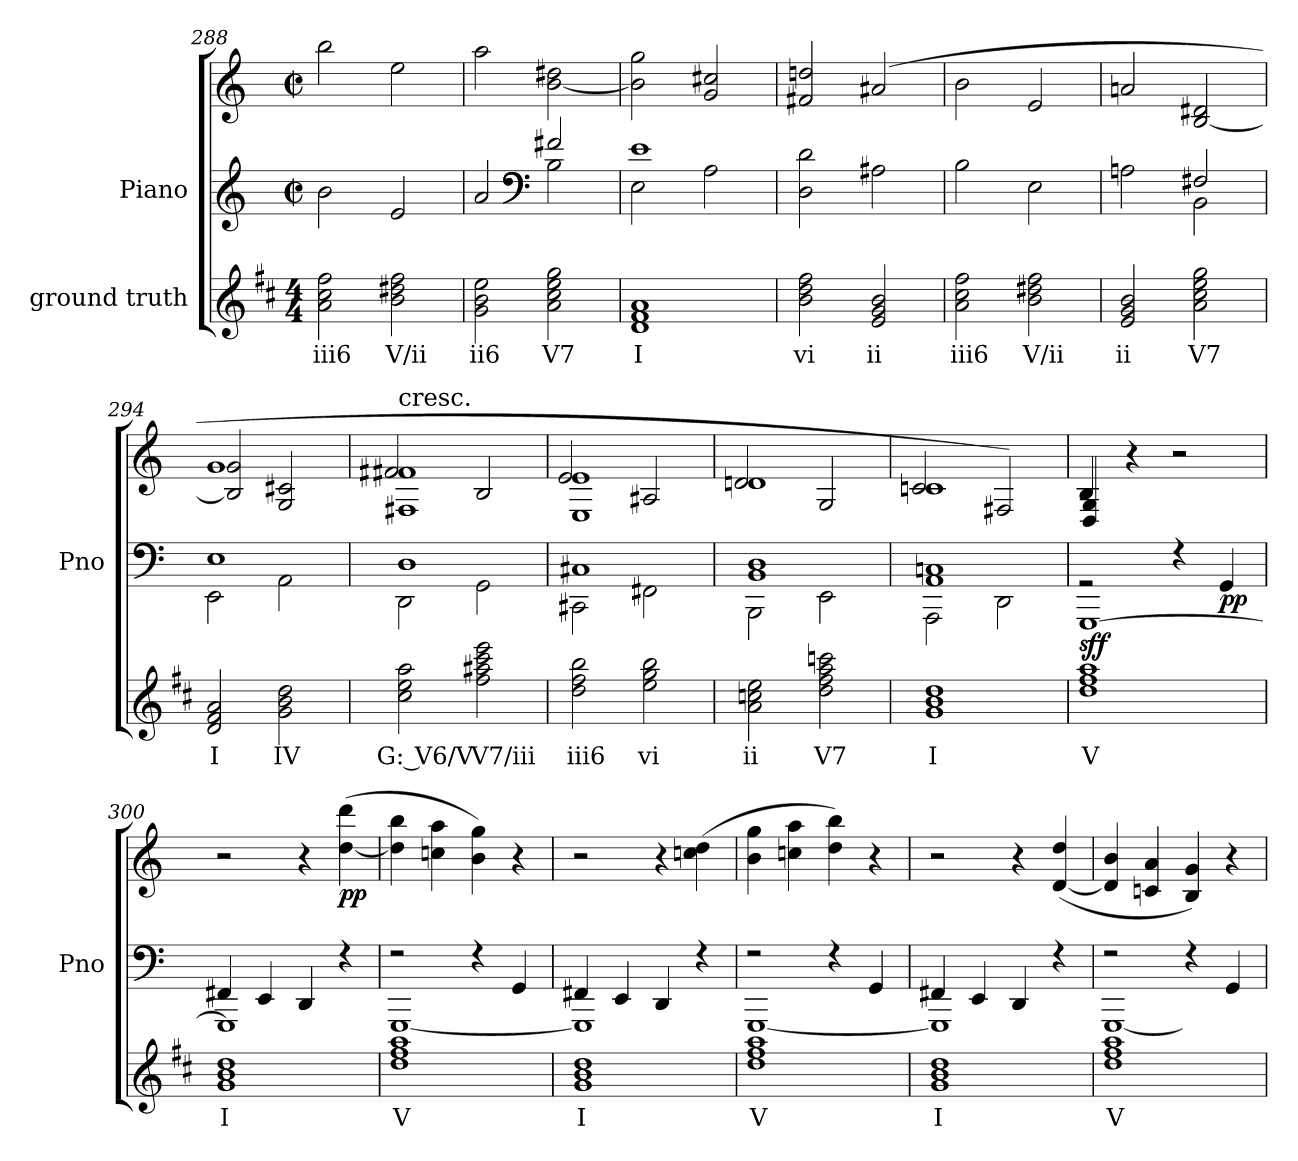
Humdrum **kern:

**kern	**text	**kern	**kern	**dynam
*part2	*part2	*part1	*part1	*part1
*staff3	*staff3	*staff2	*staff1	*staff1/2
*I"ground truth	*	*I"Piano	*	*
*	*	*I'Pno	*	*
*	*	*clefG2	*clefG2	*
*k[f#c#]	*	*k[]	*k[]	*
*D:	*	*C:	*C:	*
*M4/4	*	*M2/2	*M2/2	*
*	*	*met(c|)	*met(c|)	*
=288	=288	=288	=288	=288
2a 2cc# 2ff#	iii6	2b\	2bb\	.
2b 2dd#X 2ff#	V/ii	2e/	2ee\	.
=289	=289	=289	=289	=289
*	*	*^	*^	*
2g 2b 2ee	ii6	2a/	2ryy	2aa\	2ryy	.
*	*	*clefF4	*	*	*	*
2a 2cc# 2ee 2gg	V7	2f#/	2B\	[2b\ 2dd#X\	2ryy	.
*	*	*	*	*v	*v	*
!!LO:PB:g=z
=290	=290	=290	=290	=290	=290
1d 1f# 1a	I	1e	2E\	2b\] 2gg\	.
.	.	.	2A\	2g/ 2cc#/	.
*	*	*v	*v	*	*
=291	=291	=291	=291	=291
2b 2dd 2ff#	vi	2D\ 2d\	2f#/ 2ddn/	.
2e 2g 2b	ii	2A#X\	(>2a#X/	.
=292	=292	=292	=292	=292
2a 2cc# 2ff#	iii6	2B\	2b\	.
2b 2dd#X 2ff#	V/ii	2E\	2e/	.
=293	=293	=293	=293	=293
*	*	*^	*^	*
*	*	*	*^	*	*^	*
2e 2g 2b	ii	2ryy	2An\	2ryy	2an/	2ryy	2ryy	.
2a 2cc# 2ee 2gg	V7	2ryy	2F#/	2BB\	2ryy	[2B/ 2d#X/	2ryy	.
*	*	*v	*v	*v	*	*	*	*
*	*	*	*v	*v	*v	*
=294	=294	=294	=294	=294
*	*	*^	*^	*
2d 2f# 2a	I	1E	2EE\	1g	2B/] 2g/	.
2g 2b 2dd	IV	.	2AA\	.	2G/ 2c#/	.
=295	=295	=295	=295	=295	=295	=295
!	!	!	!	!LO:TX:a:t=cresc.	!	!
2cc# 2ee 2aa	G: V6/V	1D	2DD\	1F# 1f#	2f#/	.
2ff# 2aa#X 2ccc# 2eee	V7/iii	.	2GG\	.	2B/	.
=296	=296	=296	=296	=296	=296	=296
2dd 2ff# 2bb	iii6	1C#	2CC#\	1E 1e	2e/	.
2ee 2gg 2bb	vi	.	2FF#\	.	2A#X/	.
=297	=297	=297	=297	=297	=297	=297
2a 2ccn 2ee	ii	1BB 1D	2BBB\	1dn	2d/	.
2dd 2ff# 2aa 2cccn	V7	.	2EE\	.	2G/	.
=298	=298	=298	=298	=298	=298	=298
1g 1b 1dd	I	1AA 1Cn	2AAA\	1cn	2c/	.
.	.	.	2DD\	.	2F#/)	.
*	*	*v	*v	*	*	*
=299	=299	=299	=299	=299	=299
*	*	*^	*	*	*
*	*	*	*^	*	*	*
!	!	!	!	!	!	!	!LO:DY:b=2
!	!	!	!	!	!	!	!LO:DY:n=1:b
1dd 1ff# 1aa	V	4ryy	2rGG	[1GGG	4B/	4D/ 4G/	sf f
.	.	2.ryy	.	.	4r	2.ryy	.
.	.	.	4r	.	2r	.	.
!	!	!	!	!	!	!	!LO:DY:n=2:b=2
.	.	.	4GG/	.	.	.	pp
*	*	*v	*v	*v	*	*	*
*	*	*	*v	*v	*
!!LO:LB:g=z
=300	=300	=300	=300	=300
*	*	*^	*	*
1g 1b 1dd	I	4FF#/	1GGG]	2r	.
.	.	4EE/	.	.	.
.	.	4DD/	.	4r	.
!	!	!	!	!	!LO:DY:b
.	.	4r	.	(>[4dd\ 4ddd\	pp
=301	=301	=301	=301	=301	=301
1dd 1ff# 1aa	V	2r	[1GGG	4dd\] 4bb\	.
.	.	.	.	4ccn\ 4aa\	.
.	.	4r	.	4b\ 4gg\)	.
.	.	4GG/	.	4r	.
=302	=302	=302	=302	=302	=302
1g 1b 1dd	I	4FF#/	1GGG]	2r	.
.	.	4EE/	.	.	.
.	.	4DD/	.	4r	.
.	.	4r	.	(>4ccn\ 4dd\	.
=303	=303	=303	=303	=303	=303
1dd 1ff# 1aa	V	2r	[1GGG	4b\ 4gg\	.
.	.	.	.	4ccn\ 4aa\	.
.	.	4r	.	4dd\ 4bb\)	.
.	.	4GG/	.	4r	.
=304	=304	=304	=304	=304	=304
1g 1b 1dd	I	4FF#/	1GGG]	2r	.
.	.	4EE/	.	.	.
.	.	4DD/	.	4r	.
.	.	4r	.	(<[4d/ 4dd/	.
=305	=305	=305	=305	=305	=305
1dd 1ff# 1aa	V	2r	[1GGG	4d/] 4b/	.
.	.	.	.	4cn/ 4a/	.
.	.	4r	.	4B/ 4g/)	.
.	.	4GG/	.	4r	.
*	*	*v	*v	*	*
=	=	=	=	=
*-	*-	*-	*-	*-
